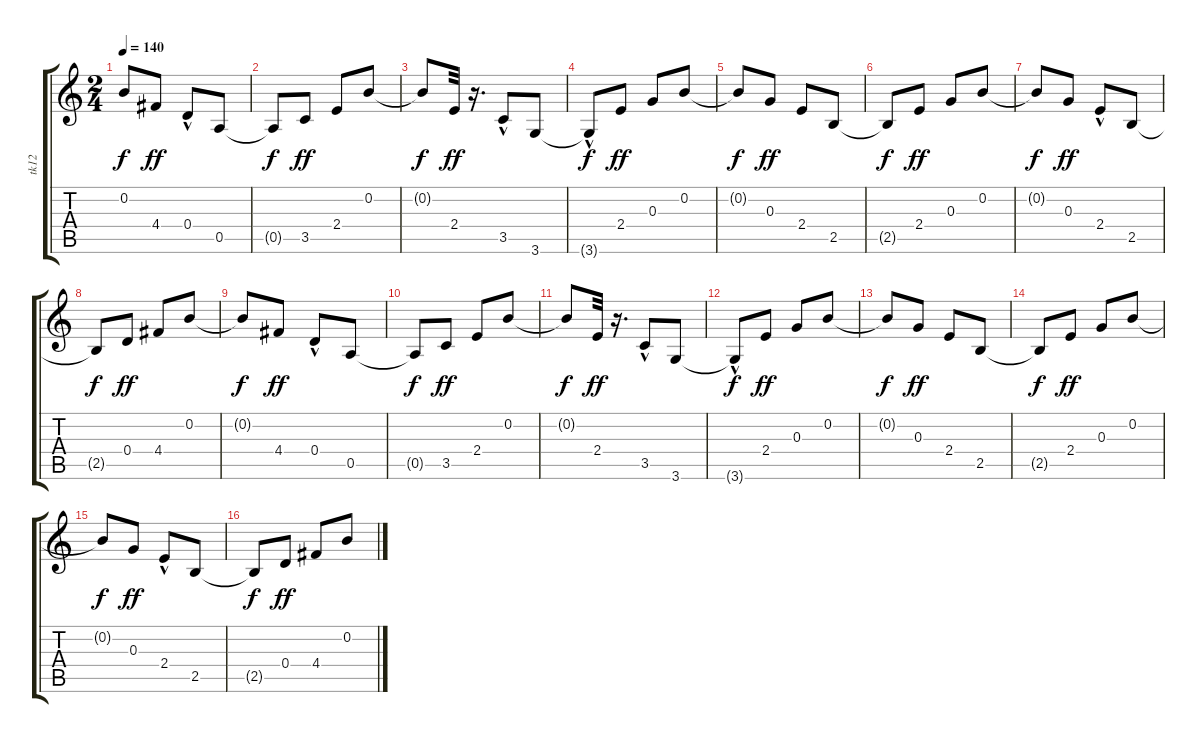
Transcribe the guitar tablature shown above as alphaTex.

\track ("tk12" "tk12") {instrument electricguitarclean}
\staff {score tabs}
\tuning (E4 B3 G3 D3 A2 E2) {hide}
\ts (2 4)
\tempo 140
\clef g2
\ks c
0.2{t}.8{dy f} 4.4.8{dy ff} 0.4{hac}.8 0.5.8 |
0.5{t}.8{dy f} 3.5.8{dy ff} 2.4.8 0.2.8 |
0.2{t}.8{dy f} 2.4.32{dy ff} r.16{d} 3.5{hac}.8 3.6.8 |
3.6{hac t}.8{dy f} 2.4.8{dy ff} 0.3.8 0.2.8 |
0.2{t}.8{dy f} 0.3.8{dy ff} 2.4.8 2.5.8 |
2.5{t}.8{dy f} 2.4.8{dy ff} 0.3.8 0.2.8 |
0.2{t}.8{dy f} 0.3.8{dy ff} 2.4{hac}.8 2.5.8 |
2.5{t}.8{dy f} 0.4.8{dy ff} 4.4.8 0.2.8 |
0.2{t}.8{dy f} 4.4.8{dy ff} 0.4{hac}.8 0.5.8 |
0.5{t}.8{dy f} 3.5.8{dy ff} 2.4.8 0.2.8 |
0.2{t}.8{dy f} 2.4.32{dy ff} r.16{d} 3.5{hac}.8 3.6.8 |
3.6{hac t}.8{dy f} 2.4.8{dy ff} 0.3.8 0.2.8 |
0.2{t}.8{dy f} 0.3.8{dy ff} 2.4.8 2.5.8 |
2.5{t}.8{dy f} 2.4.8{dy ff} 0.3.8 0.2.8 |
0.2{t}.8{dy f} 0.3.8{dy ff} 2.4{hac}.8 2.5.8 |
2.5{t}.8{dy f} 0.4.8{dy ff} 4.4.8 0.2.8
